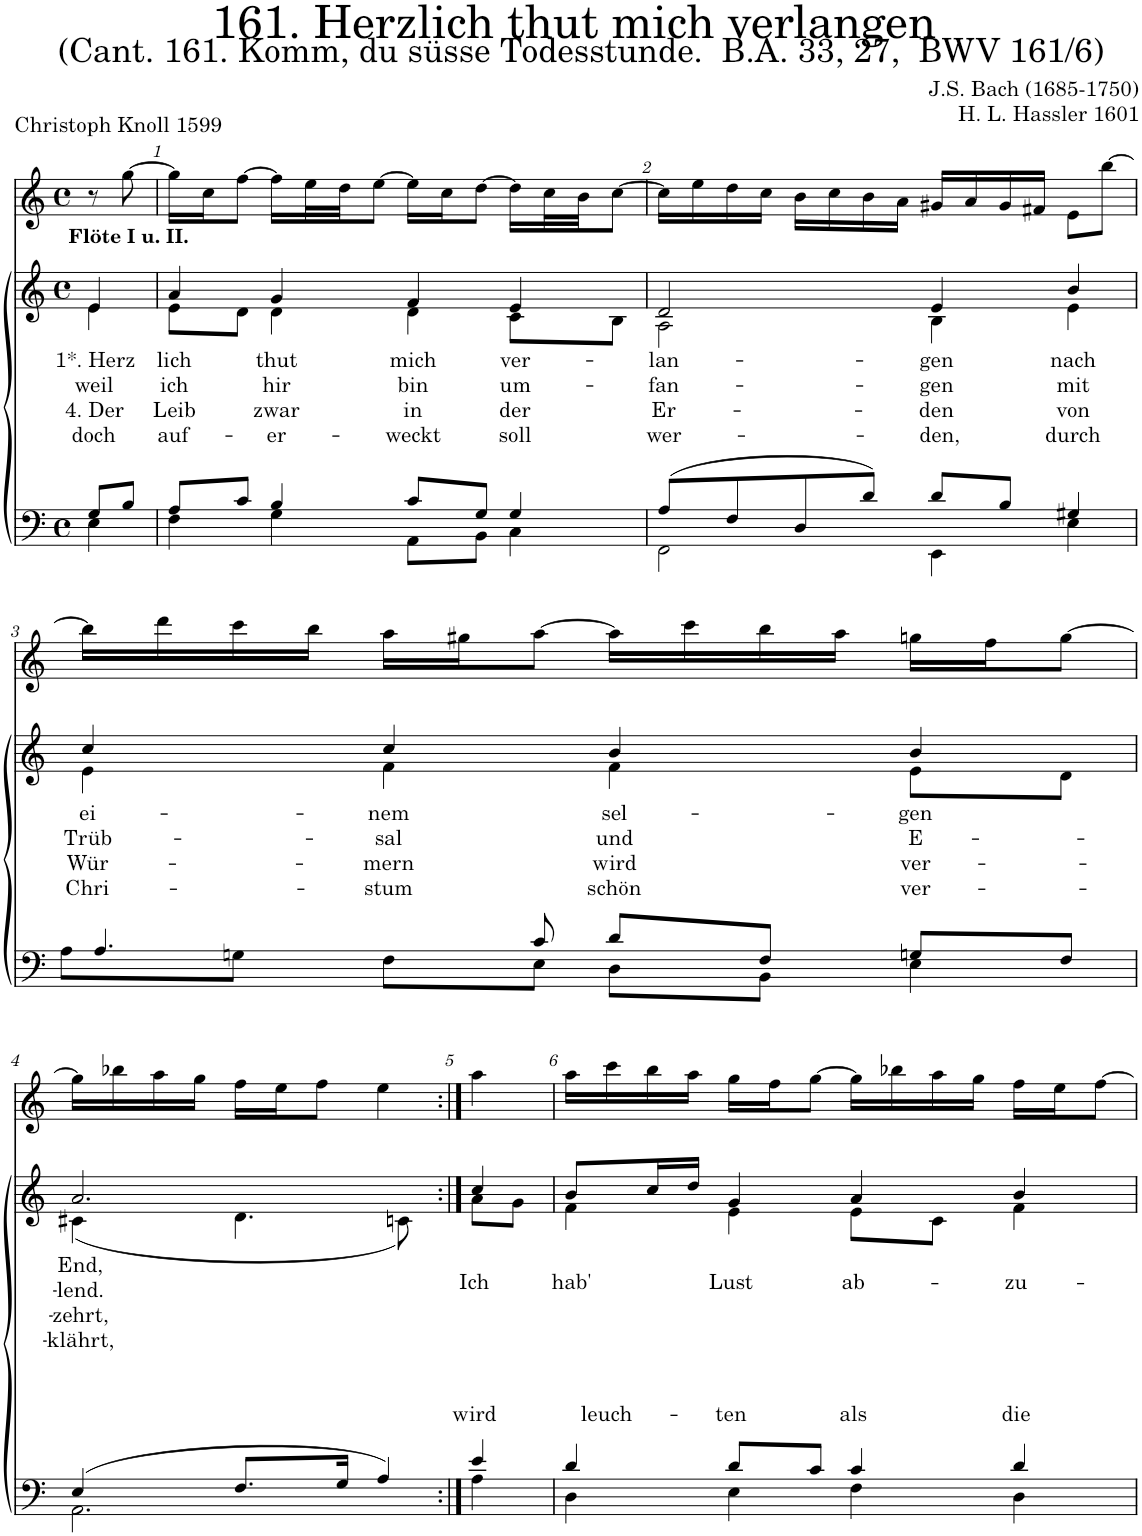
**kern	**kern	**kern	**text	**text	**text	**text	**kern	**kern
*part5	*part4	*part3	*part3	*part3	*part3	*part3	*part2	*part1
*staff5	*staff4	*staff3	*staff3	*staff3	*staff3	*staff3	*staff2	*staff1
*I"Contrabass	*I"Tenor/Bass	*I"Soprano/Alto	*	*	*	*	*I"Flute	*I"Flute
*I'Cb.	*	*	*	*	*	*	*I'Fl.	*I'Fl
*stria5	*	*	*	*	*	*	*stria5	*
*clefFv4	*clefF4	*clefG2	*	*	*	*	*clefG2	*clefG2
*ITrd7c12	*	*	*	*	*	*	*	*
*k[]	*k[]	*k[]	*	*	*	*	*k[]	*k[]
*M4/4	*M4/4	*M4/4	*	*	*	*	*M4/4	*M4/4
*met(c)	*met(c)	*met(c)	*	*	*	*	*met(c)	*met(c)
=	=	=	=	=	=	=	=	=
*^	*^	*	*	*	*	*	*	*
!	!	!	!	!	!LO:LY:b	!LO:LY:b	!LO:LY:b	!LO:LY:b	!	!
*	*	*	*	*^	*	*	*	*	*	*
4r	4EE/	8G/L	4E\	4e/	4e\	1*. Herz	weil	4. Der	doch	8r	8r
!	!	!	!	!	!	!	!	!	!	!	!LO:TX:b:B:t=Flöte I u. II.
.	.	8B/J	.	.	.	.	.	.	.	[8gg/	[8gg\
=1	=1	=1	=1	=1	=1	=1	=1	=1	=1	=1	=1
!	!	!	!	!	!	!LO:LY:b	!LO:LY:b	!LO:LY:b	!LO:LY:b	!	!
1r	4FF/	8A/L	4F\	4a/	8e\L	lich	ich	Leib	auf-	16gg/LL]	16gg\LL]
.	.	.	.	.	.	.	.	.	.	16cc/J	16cc\J
.	.	8c/J	.	.	8d\J	.	.	.	.	[8ff/J	[8ff\J
!	!	!	!	!	!	!LO:LY:b	!LO:LY:b	!LO:LY:b	!LO:LY:b	!	!
.	4GG/	4B/	4G\	4g/	4d\	thut	hir	zwar	-er-	16ff/LL]	16ff;<\LL]
.	.	.	.	.	.	.	.	.	.	32ee/L	32ee\L
.	.	.	.	.	.	.	.	.	.	32dd/JJ	32dd\JJ
.	.	.	.	.	.	.	.	.	.	[8ee/J	[8ee\J
!	!	!	!	!	!	!LO:LY:b	!LO:LY:b	!LO:LY:b	!LO:LY:b	!	!
.	8AAA/L	8c/L	8AA\L	4f/	4d\	mich	bin	in	-weckt	16ee/LL]	16ee\LL]
.	.	.	.	.	.	.	.	.	.	16cc/J	16cc\J
.	8BBB/J	8G/J	8BB\J	.	.	.	.	.	.	[8dd/J	[8dd\J
!	!	!	!	!	!	!LO:LY:b	!LO:LY:b	!LO:LY:b	!LO:LY:b	!	!
.	4CC/	4G/	4C\	4e/	8c\L	ver-	um-	der	soll	16dd/LL]	16dd;<\LL]
.	.	.	.	.	.	.	.	.	.	32cc/L	32cc\L
.	.	.	.	.	.	.	.	.	.	32b/JJ	32b\JJ
.	.	.	.	.	8B\J	.	.	.	.	[8cc/J	[8cc\J
=2	=2	=2	=2	=2	=2	=2	=2	=2	=2	=2	=2
!	!	!	!	!	!	!LO:LY:b	!LO:LY:b	!LO:LY:b	!LO:LY:b	!	!
1r	2FFF/	(8A/L	2FF\	2d/	2A\	-lan-	fan-	Er-	wer-	16cc/LL]	16cc\LL]
.	.	.	.	.	.	.	.	.	.	16ee/J	16ee\
.	.	8F/	.	.	.	.	.	.	.	16dd/L	16dd\
.	.	.	.	.	.	.	.	.	.	16cc/JJ	16cc\JJ
.	.	8D/	.	.	.	.	.	.	.	16b/LL	16b\LL
.	.	.	.	.	.	.	.	.	.	16cc/J	16cc\
.	.	8d/J)	.	.	.	.	.	.	.	16b/L	16b\
.	.	.	.	.	.	.	.	.	.	16a/JJ	16a\JJ
!	!	!	!	!	!	!LO:LY:b	!LO:LY:b	!LO:LY:b	!LO:LY:b	!	!
.	4EEE/	8d/L	4EE\	4e/	4B\	-gen	-gen	-den	-den,	16g#X/LL	16g#X/LL
.	.	.	.	.	.	.	.	.	.	16a/J	16a/
.	.	8B/J	.	.	.	.	.	.	.	16g#/L	16g#/
.	.	.	.	.	.	.	.	.	.	16f#X/JJ	16f#X/JJ
!	!	!	!	!	!	!LO:LY:b	!LO:LY:b	!LO:LY:b	!LO:LY:b	!	!
.	4EE/	4G#X/	4E\	4b/	4e\	nach	mit	von	durch	8e/L	8e\L
.	.	.	.	.	.	.	.	.	.	[8bb/J	[8bb\J
!!LO:LB:g=z
=3	=3	=3	=3	=3	=3	=3	=3	=3	=3	=3	=3
!	!	!	!	!	!	!LO:LY:b	!LO:LY:b	!LO:LY:b	!LO:LY:b	!	!
1r	8AA/L	4.A/	8A\L	4cc/	4e\	ei-	Trüb-	Wür-	Chri-	16bb/LL]	16bb\LL]
.	.	.	.	.	.	.	.	.	.	16ddd/J	16ddd\
.	8GG/J	.	8Gn\J	.	.	.	.	.	.	16ccc/L	16ccc\
.	.	.	.	.	.	.	.	.	.	16bb/JJ	16bb\JJ
!	!	!	!	!	!	!LO:LY:b	!LO:LY:b	!LO:LY:b	!LO:LY:b	!	!
.	8FF/L	.	8F\L	4cc/	4f\	-nem	-sal	-mern	-stum	16aa/LL	16aa\LL
.	.	.	.	.	.	.	.	.	.	16gg#X/J	16gg#X\J
.	8EE/J	8c/	8E\J	.	.	.	.	.	.	[8aa/J	[8aa\J
!	!	!	!	!	!	!LO:LY:b	!LO:LY:b	!LO:LY:b	!LO:LY:b	!	!
.	8DD/L	8d/L	8D\L	4b/	4f\	sel-	und	wird	schön	16aa/LL]	16aa\LL]
.	.	.	.	.	.	.	.	.	.	16ccc/J	16ccc\
.	8BBB/J	8F/J	8BB\J	.	.	.	.	.	.	16bb/L	16bb\
.	.	.	.	.	.	.	.	.	.	16aa/JJ	16aa\JJ
!	!	!	!	!	!	!LO:LY:b	!LO:LY:b	!LO:LY:b	!LO:LY:b	!	!
.	4EE/	8Gn/L	4E\	4b/	8e\L	-gen	E-	ver-	ver-	16ggn/LL	16ggn\LL
.	.	.	.	.	.	.	.	.	.	16ff/J	16ff\J
.	.	8F/J	.	.	8d\J	.	.	.	.	[8gg/J	[8gg\J
!!LO:LB:g=z
=4	=4	=4	=4	=4	=4	=4	=4	=4	=4	=4	=4
!	!	!	!	!	!	!LO:LY:b	!LO:LY:b	!LO:LY:b	!LO:LY:b	!	!
2r	2.AAA/	(4E/	2.AA\	2.a/	(4c#X\	End,	-lend.	-zehrt,	-klährt,	16gg/LL]	16gg\LL]
.	.	.	.	.	.	.	.	.	.	16bb-X/J	16bb-X\
.	.	.	.	.	.	.	.	.	.	16aa/L	16aa\
.	.	.	.	.	.	.	.	.	.	16gg/JJ	16gg\JJ
.	.	8.F/L	.	.	4.d\	.	.	.	.	16ff/LL	16ff\LL
.	.	.	.	.	.	.	.	.	.	16ee/J	16ee\J
.	.	.	.	.	.	.	.	.	.	8ff/J	8ff\J
.	.	16G/Jk	.	.	.	.	.	.	.	.	.
4r	.	4A/)	.	.	.	.	.	.	.	4ee,/	4ee,\
.	.	.	.	.	8cn\)	.	.	.	.	.	.
=5:|!	=5:|!	=5:|!	=5:|!	=5:|!	=5:|!	=5:|!	=5:|!	=5:|!	=5:|!	=5:|!	=5:|!
!	!	!	!	!	!	!LO:LY:b	!	!	!LO:LY:b	!	!
4r	4AA/	4e/	4A\	4cc/	8a\L	Ich	.	.	wird	4aa/	4aa\
.	.	.	.	.	8g\J	.	.	.	.	.	.
=6	=6	=6	=6	=6	=6	=6	=6	=6	=6	=6	=6
!	!	!	!	!	!	!LO:LY:b	!	!	!LO:LY:b	!	!
1r	4DD/	4d/	4D\	8b/L	4f\	hab'	.	.	leuch-	16aa/LL	16aa\LL
.	.	.	.	.	.	.	.	.	.	16ccc/J	16ccc\
.	.	.	.	16cc/L	.	.	.	.	.	16bb/L	16bb\
.	.	.	.	16dd/JJ	.	.	.	.	.	16aa/JJ	16aa\JJ
!	!	!	!	!	!	!LO:LY:b	!	!	!LO:LY:b	!	!
.	4EE/	8d/L	4E\	4g/	4e\	Lust	.	.	-ten	16gg/LL	16gg\LL
.	.	.	.	.	.	.	.	.	.	16ff/J	16ff\J
.	.	8c/J	.	.	.	.	.	.	.	[8gg/J	[8gg\J
!	!	!	!	!	!	!LO:LY:b	!	!	!LO:LY:b	!	!
.	4FF/	4c/	4F\	4a/	8e\L	ab-	.	.	als	16gg/LL]	16gg\LL]
.	.	.	.	.	.	.	.	.	.	16bb-X/J	16bb-X\
.	.	.	.	.	8c\J	.	.	.	.	16aa/L	16aa\
.	.	.	.	.	.	.	.	.	.	16gg/JJ	16gg\JJ
!	!	!	!	!	!	!LO:LY:b	!	!	!LO:LY:b	!	!
.	4DD/	4d/	4D\	4b/	4f\	-zu-	.	.	die	16ff/LL	16ff\LL
.	.	.	.	.	.	.	.	.	.	16ee/J	16ee\J
.	.	.	.	.	.	.	.	.	.	[8ff/J	[8ff\J
*v	*v	*	*	*v	*v	*	*	*	*	*	*
*	*v	*v	*	*	*	*	*	*	*
=	=	=	=	=	=	=	=	=
*-	*-	*-	*-	*-	*-	*-	*-	*-
